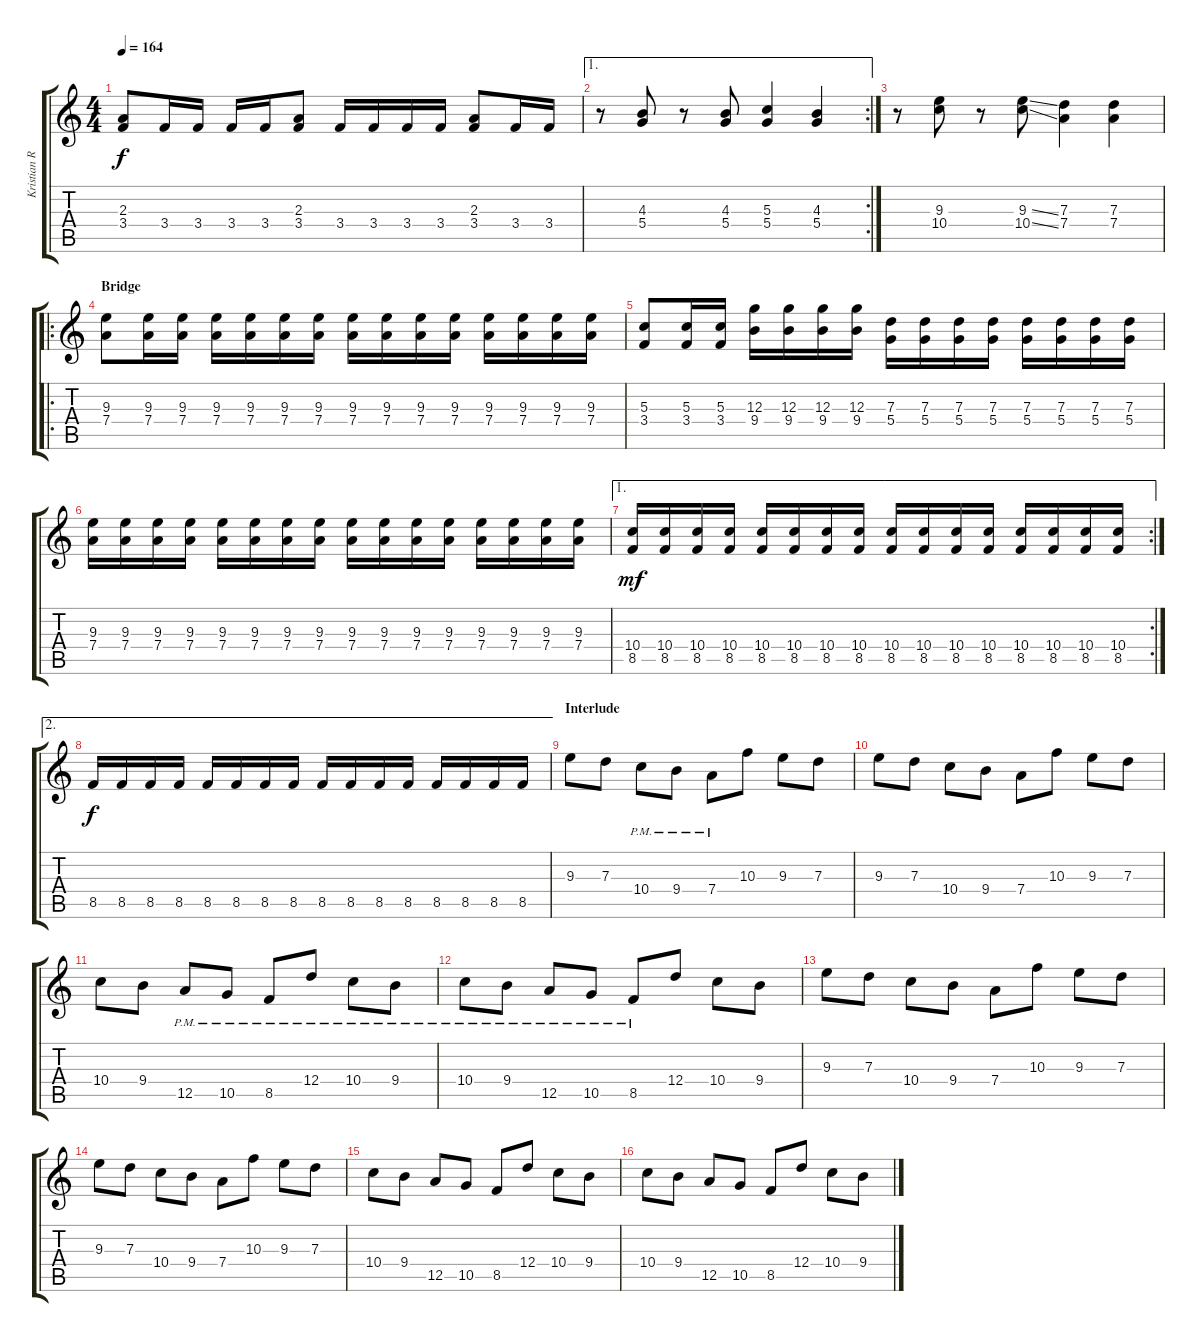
\track ("Kristian Ranta - Guitars" "Kristian R") {instrument distortionguitar}
\staff {score tabs}
\tuning (E4 B3 G3 D3 A2 E2) {hide}
\ts (4 4)
\tempo 164
\clef g2
\ks c
(2.3 3.4).8{dy f} 3.4.16 3.4.16 3.4.16 3.4.16 (2.3 3.4).8 3.4.16 3.4.16 3.4.16 3.4.16 (2.3 3.4).8 3.4.16 3.4.16 |
\ae 1
\rc 2
r.8 (4.3 5.4).8 r.8 (4.3 5.4).8 (5.3 5.4).4 (4.3 5.4).4 |
r.8 (9.3 10.4).8 r.8 (9.3{ss} 10.4{ss}).8 (7.3 7.4).4 (7.3 7.4).4 |
\ro
\section ("" "Bridge")
(9.3 7.4).8 (9.3 7.4).16 (9.3 7.4).16 (9.3 7.4).16 (9.3 7.4).16 (9.3 7.4).16 (9.3 7.4).16 (9.3 7.4).16 (9.3 7.4).16 (9.3 7.4).16 (9.3 7.4).16 (9.3 7.4).16 (9.3 7.4).16 (9.3 7.4).16 (9.3 7.4).16 |
(5.3 3.4).8 (5.3 3.4).16 (5.3 3.4).16 (12.3 9.4).16 (12.3 9.4).16 (12.3 9.4).16 (12.3 9.4).16 (7.3 5.4).16 (7.3 5.4).16 (7.3 5.4).16 (7.3 5.4).16 (7.3 5.4).16 (7.3 5.4).16 (7.3 5.4).16 (7.3 5.4).16 |
(9.3 7.4).16 (9.3 7.4).16 (9.3 7.4).16 (9.3 7.4).16 (9.3 7.4).16 (9.3 7.4).16 (9.3 7.4).16 (9.3 7.4).16 (9.3 7.4).16 (9.3 7.4).16 (9.3 7.4).16 (9.3 7.4).16 (9.3 7.4).16 (9.3 7.4).16 (9.3 7.4).16 (9.3 7.4).16 |
\ae 1
\rc 2
(10.4 8.5).16{dy mf} (10.4 8.5).16 (10.4 8.5).16 (10.4 8.5).16 (10.4 8.5).16 (10.4 8.5).16 (10.4 8.5).16 (10.4 8.5).16 (10.4 8.5).16 (10.4 8.5).16 (10.4 8.5).16 (10.4 8.5).16 (10.4 8.5).16 (10.4 8.5).16 (10.4 8.5).16 (10.4 8.5).16 |
\ae 2
8.5.16{dy f} 8.5.16 8.5.16 8.5.16 8.5.16 8.5.16 8.5.16 8.5.16 8.5.16 8.5.16 8.5.16 8.5.16 8.5.16 8.5.16 8.5.16 8.5.16 |
\section ("" "Interlude")
9.3.8 7.3.8 10.4{pm}.8 9.4{pm}.8 7.4{pm}.8 10.3.8 9.3.8 7.3.8 |
9.3.8 7.3.8 10.4.8 9.4.8 7.4.8 10.3.8 9.3.8 7.3.8 |
10.4.8 9.4.8 12.5{pm}.8 10.5{pm}.8 8.5{pm}.8 12.4{pm}.8 10.4{pm}.8 9.4{pm}.8 |
10.4{pm}.8 9.4{pm}.8 12.5{pm}.8 10.5{pm}.8 8.5{pm}.8 12.4.8 10.4.8 9.4.8 |
9.3.8 7.3.8 10.4.8 9.4.8 7.4.8 10.3.8 9.3.8 7.3.8 |
9.3.8 7.3.8 10.4.8 9.4.8 7.4.8 10.3.8 9.3.8 7.3.8 |
10.4.8 9.4.8 12.5.8 10.5.8 8.5.8 12.4.8 10.4.8 9.4.8 |
10.4.8 9.4.8 12.5.8 10.5.8 8.5.8 12.4.8 10.4.8 9.4.8
